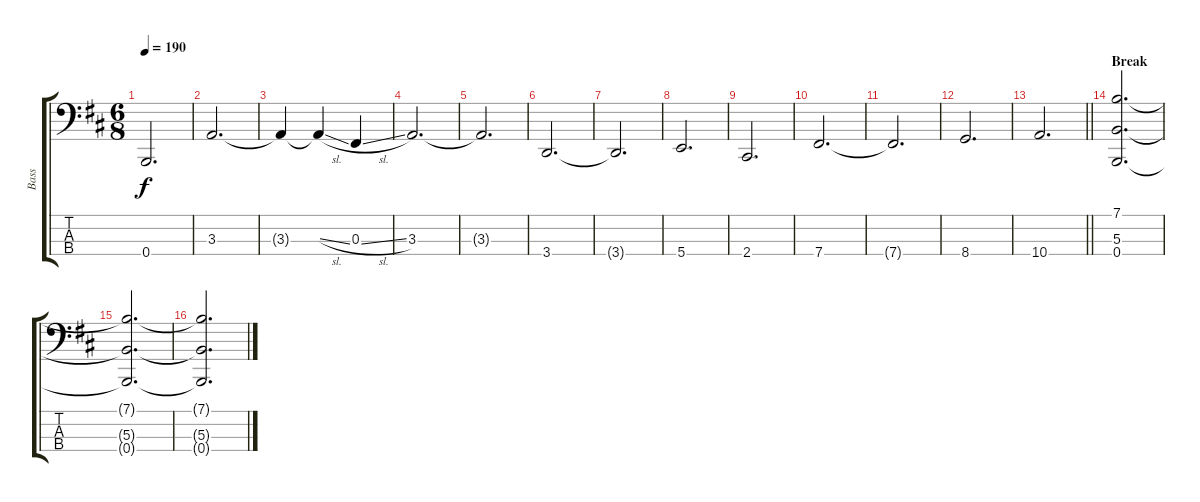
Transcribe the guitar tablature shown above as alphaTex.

\track ("Bass" "Bass") {instrument electricbasspick}
\staff {score tabs}
\tuning (E2 B1 Gb1 B0) {hide}
\ts (6 8)
\tempo 190
\clef f4
\ks bminor
0.4{t}.2{d dy f} |
3.3.2{d} |
3.3{t}.4 3.3{sl t}.4 0.3{sl}.4 |
3.3.2{d} |
3.3{t}.2{d} |
3.4.2{d} |
3.4{t}.2{d} |
5.4.2{d} |
2.4.2{d} |
7.4.2{d} |
7.4{t}.2{d} |
8.4.2{d} |
\barLineRight lightlight
10.4.2{d} |
\section ("" "Break")
(7.1 5.3 0.4).2{d} |
(7.1{t} 5.3{t} 0.4{t}).2{d} |
(7.1{t} 5.3{t} 0.4{t}).2{d}
